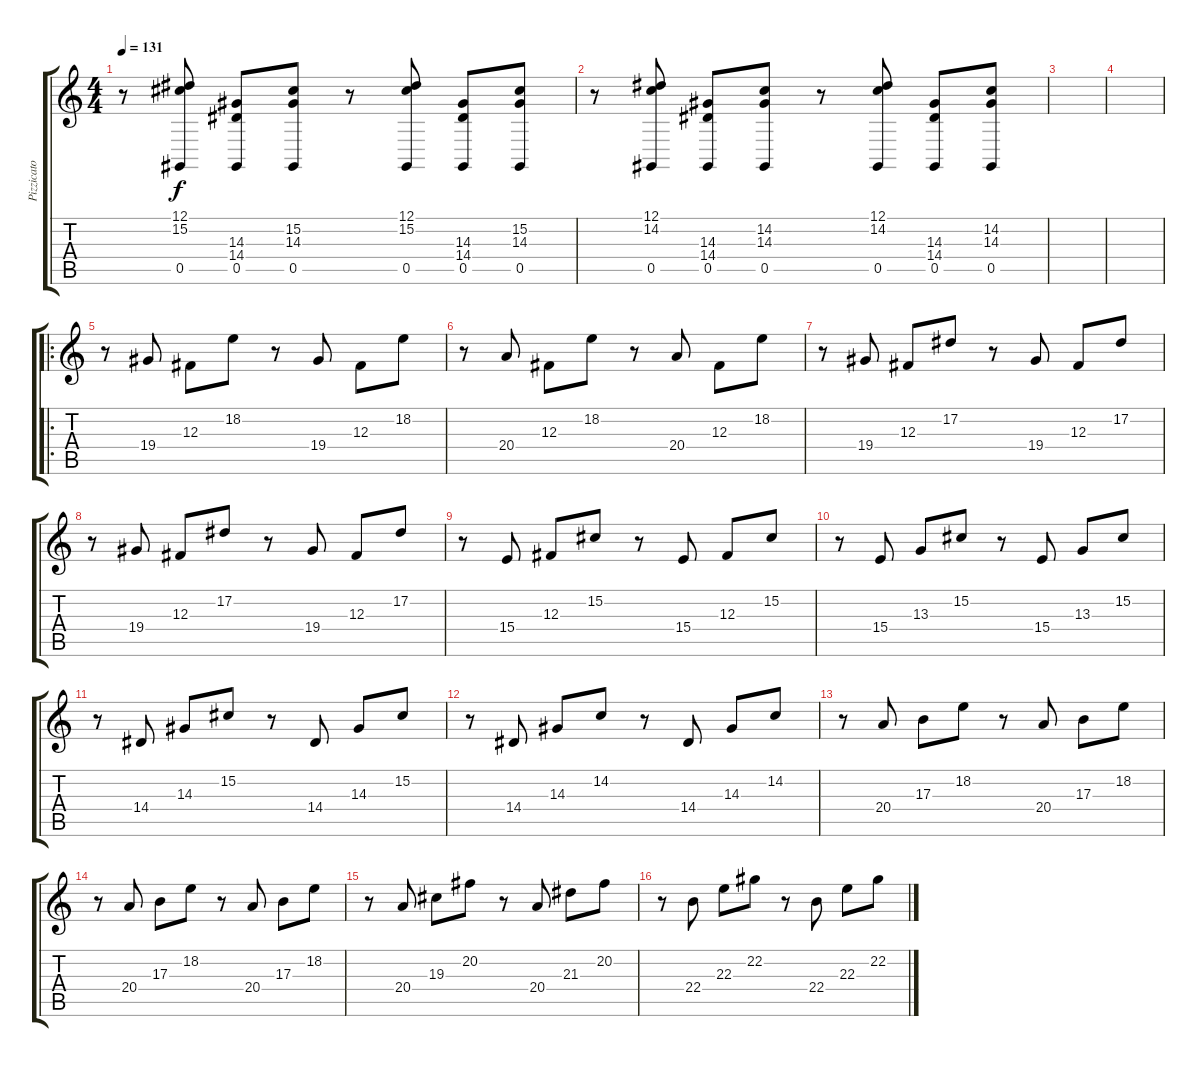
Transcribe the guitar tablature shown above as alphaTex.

\track ("Pizzicato Strings" "Pizzicato ") {instrument pizzicatostrings}
\staff {score tabs}
\tuning (Eb4 Bb3 Gb3 Db3 Ab2 Eb2) {hide}
\ts (4 4)
\tempo 131
\clef g2
\ks c
r.8{dy f} (12.1 15.2 0.5).8 (14.3 14.4 0.5).8 (15.2 14.3 0.5).8 r.8 (12.1 15.2 0.5).8 (14.3 14.4 0.5).8 (15.2 14.3 0.5).8 |
r.8 (12.1 14.2 0.5).8 (14.3 14.4 0.5).8 (14.2 14.3 0.5).8 r.8 (12.1 14.2 0.5).8 (14.3 14.4 0.5).8 (14.2 14.3 0.5).8 |
|
|
\ro
r.8 19.4.8 12.3.8 18.2.8 r.8 19.4.8 12.3.8 18.2.8 |
r.8 20.4.8 12.3.8 18.2.8 r.8 20.4.8 12.3.8 18.2.8 |
r.8 19.4.8 12.3.8 17.2.8 r.8 19.4.8 12.3.8 17.2.8 |
r.8 19.4.8 12.3.8 17.2.8 r.8 19.4.8 12.3.8 17.2.8 |
r.8 15.4.8 12.3.8 15.2.8 r.8 15.4.8 12.3.8 15.2.8 |
r.8 15.4.8 13.3.8 15.2.8 r.8 15.4.8 13.3.8 15.2.8 |
r.8 14.4.8 14.3.8 15.2.8 r.8 14.4.8 14.3.8 15.2.8 |
r.8 14.4.8 14.3.8 14.2.8 r.8 14.4.8 14.3.8 14.2.8 |
r.8 20.4.8 17.3.8 18.2.8 r.8 20.4.8 17.3.8 18.2.8 |
r.8 20.4.8 17.3.8 18.2.8 r.8 20.4.8 17.3.8 18.2.8 |
r.8 20.4.8 19.3.8 20.2.8 r.8 20.4.8 21.3.8 20.2.8 |
r.8 22.4.8 22.3.8 22.2.8 r.8 22.4.8 22.3.8 22.2.8
